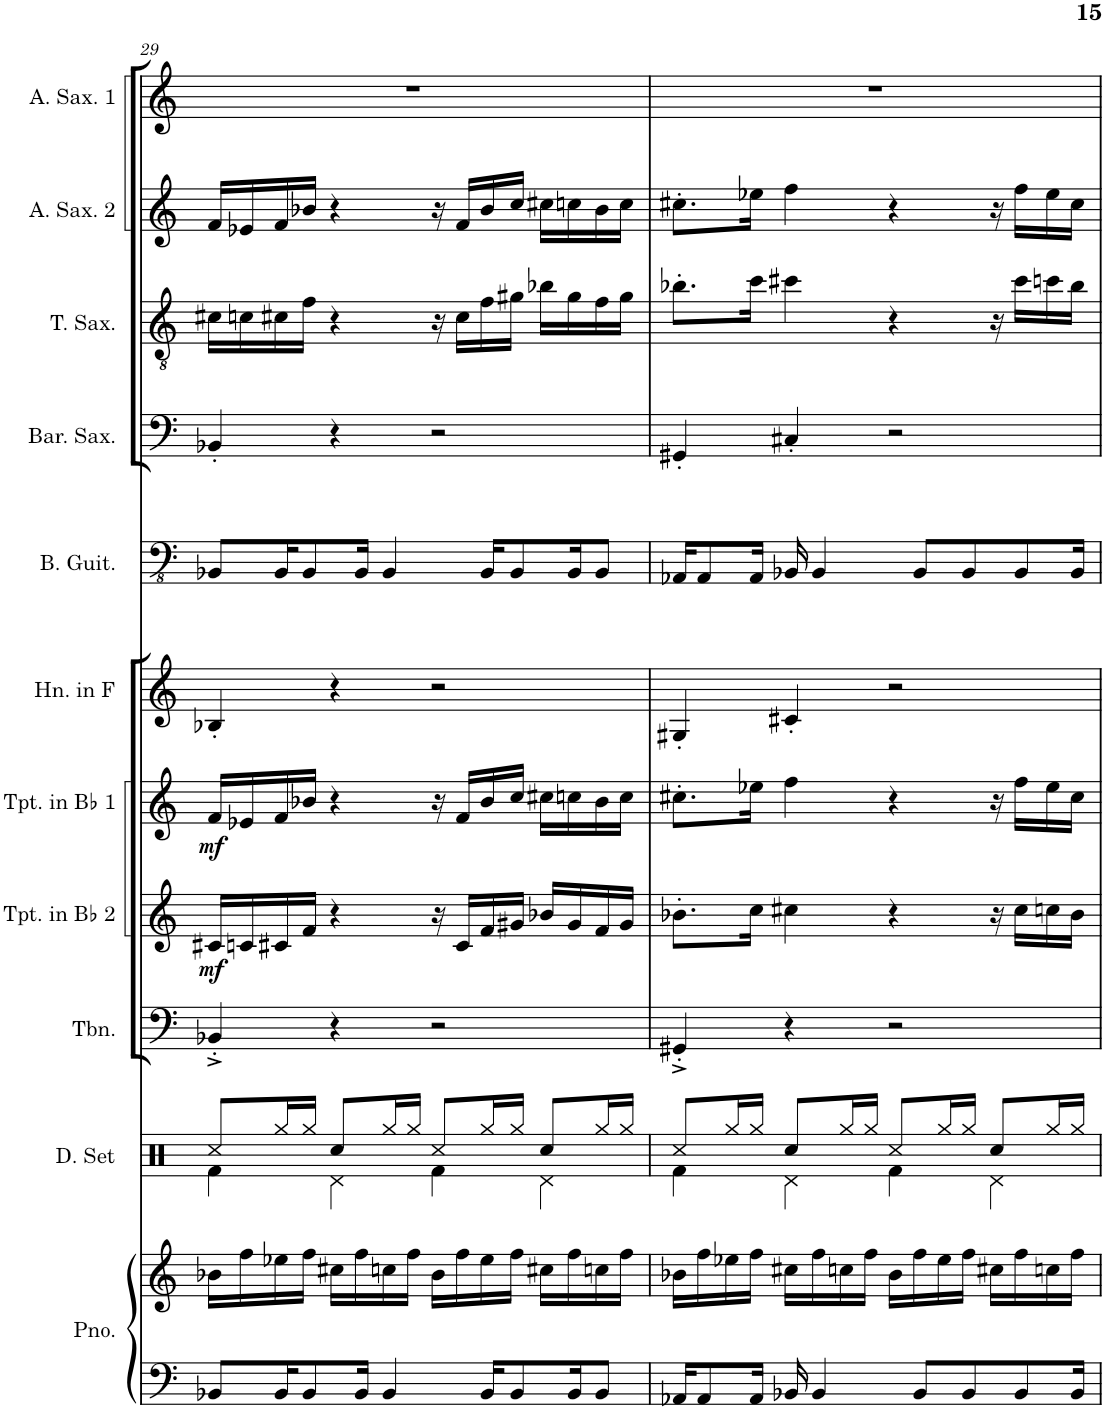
**kern	**kern	**kern	**kern	**kern	**dynam	**kern	**dynam	**kern	**kern	**kern	**kern	**kern	**kern
*part11	*part11	*part10	*part9	*part8	*part8	*part7	*part7	*part6	*part5	*part4	*part3	*part2	*part1
*staff12	*staff11	*staff10	*staff9	*staff8	*staff8	*staff7	*staff7	*staff6	*staff5	*staff4	*staff3	*staff2	*staff1
*I"Piano	*	*I"Drumset	*I"Trombone	*I"Trumpet in Bb 2	*	*I"Trumpet in Bb 1	*	*I"Horn in F	*I"Bass Guitar	*I"Baritone Saxophone	*I"Tenor Saxophone	*I"Alto Saxophone 2	*I"Alto Saxophone 1
*I'Pno.	*	*I'D. Set	*I'Tbn.	*I'Tpt. in Bb 2	*	*I'Tpt. in Bb 1	*	*I'Hn. in F	*I'B. Guit.	*I'Bar. Sax.	*I'T. Sax.	*I'A. Sax. 2	*I'A. Sax. 1
!!LO:PB:g=z
*clefF4	*clefG2	*clefX	*clefF4	*clefG2	*	*clefG2	*	*clefG2	*clefFv4	*clefF4	*clefGv2	*clefG2	*clefG2
*	*	*	*	*Trd1c2	*	*Trd1c2	*	*Trd4c7	*	*Trd12c21	*Trd8c14	*Trd5c9	*Trd5c9
*k[]	*k[]	*k[]	*k[]	*k[]	*	*k[]	*	*k[]	*k[]	*k[]	*k[]	*k[]	*k[]
*M4/4	*M4/4	*M4/4	*M4/4	*M4/4	*	*M4/4	*	*M4/4	*M4/4	*M4/4	*M4/4	*M4/4	*M4/4
=29	=29	=29	=29	=29	=29	=29	=29	=29	=29	=29	=29	=29	=29
*	*	*^	*	*	*	*	*	*	*	*	*	*	*
!	!	!	!	!	!	!LO:DY:b	!	!LO:DY:b	!	!	!	!	!	!
8BB-X/L	16b-X\LL	8Rcc/L	4Rf\	4BB-X'^/	16c#X/LL	mf	16f/LL	mf	4B-X'/	8BBB-X/L	4BB-X'/	16c#X\LL	16f/LL	1r
.	16ff\	.	.	.	16cn/	.	16e-X/	.	.	.	.	16cn\	16e-X/	.
16BB-/K	16ee-X\	16Rgg/L	.	.	16c#X/	.	16f/	.	.	16BBB-/K	.	16c#X\	16f/	.
8BB-/	16ff\JJ	16Rgg/JJ	.	.	16f/JJ	.	16b-X/JJ	.	.	8BBB-/	.	16f\JJ	16b-X/JJ	.
.	16cc#X\LL	8Rcc/L	4Rd\	4r	4r	.	4r	.	4r	.	4r	4r	4r	.
16BB-/Jk	16ff\	.	.	.	.	.	.	.	.	16BBB-/Jk	.	.	.	.
4BB-/	16ccn\	16Rgg/L	.	.	.	.	.	.	.	4BBB-/	.	.	.	.
.	16ff\JJ	16Rgg/JJ	.	.	.	.	.	.	.	.	.	.	.	.
.	16b-\LL	8Rcc/L	4Rf\	2r	16r	.	16r	.	2r	.	2r	16r	16r	.
.	16ff\	.	.	.	16c#/LL	.	16f/LL	.	.	.	.	16c#\LL	16f/LL	.
16BB-/KL	16ee-\	16Rgg/L	.	.	16f/	.	16b-/	.	.	16BBB-/KL	.	16f\	16b-/	.
8BB-/	16ff\JJ	16Rgg/JJ	.	.	16g#X/JJ	.	16cc/JJ	.	.	8BBB-/	.	16g#X\JJ	16cc/JJ	.
.	16cc#X\LL	8Rcc/L	4Rd\	.	16b-X/LL	.	16cc#X\LL	.	.	.	.	16b-X\LL	16cc#X\LL	.
16BB-/K	16ff\	.	.	.	16g#/	.	16ccn\	.	.	16BBB-/K	.	16g#\	16ccn\	.
8BB-/J	16ccn\	16Rgg/L	.	.	16f/	.	16b-\	.	.	8BBB-/J	.	16f\	16b-\	.
.	16ff\JJ	16Rgg/JJ	.	.	16g#/JJ	.	16cc\JJ	.	.	.	.	16g#\JJ	16cc\JJ	.
=30	=30	=30	=30	=30	=30	=30	=30	=30	=30	=30	=30	=30	=30	=30
16AA-X/KL	16b-X\LL	8Rcc/L	4Rf\	4GG#X'^/	8.b-X'\L	.	8.cc#X'\L	.	4G#X'/	16AAA-X/KL	4GG#X'/	8.b-X'\L	8.cc#X'\L	1r
8AA-/	16ff\	.	.	.	.	.	.	.	.	8AAA-/	.	.	.	.
.	16ee-X\	16Rgg/L	.	.	.	.	.	.	.	.	.	.	.	.
16AA-/Jk	16ff\JJ	16Rgg/JJ	.	.	16cc\Jk	.	16ee-X\Jk	.	.	16AAA-/Jk	.	16cc\Jk	16ee-X\Jk	.
16BB-X/	16cc#X\LL	8Rcc/L	4Rd\	4r	4cc#X\	.	4ff\	.	4c#X'/	16BBB-X/	4C#X'/	4cc#X\	4ff\	.
4BB-/	16ff\	.	.	.	.	.	.	.	.	4BBB-/	.	.	.	.
.	16ccn\	16Rgg/L	.	.	.	.	.	.	.	.	.	.	.	.
.	16ff\JJ	16Rgg/JJ	.	.	.	.	.	.	.	.	.	.	.	.
.	16b-\LL	8Rcc/L	4Rf\	2r	4r	.	4r	.	2r	.	2r	4r	4r	.
8BB-/L	16ff\	.	.	.	.	.	.	.	.	8BBB-/L	.	.	.	.
.	16ee-\	16Rgg/L	.	.	.	.	.	.	.	.	.	.	.	.
8BB-/	16ff\JJ	16Rgg/JJ	.	.	.	.	.	.	.	8BBB-/	.	.	.	.
.	16cc#X\LL	8Rcc/L	4Rd\	.	16r	.	16r	.	.	.	.	16r	16r	.
8BB-/	16ff\	.	.	.	16cc#\LL	.	16ff\LL	.	.	8BBB-/	.	16cc#\LL	16ff\LL	.
.	16ccn\	16Rgg/L	.	.	16ccn\	.	16ee-\	.	.	.	.	16ccn\	16ee-\	.
16BB-/Jk	16ff\JJ	16Rgg/JJ	.	.	16b-\JJ	.	16cc#\JJ	.	.	16BBB-/Jk	.	16b-\JJ	16cc#\JJ	.
*	*	*v	*v	*	*	*	*	*	*	*	*	*	*	*
=	=	=	=	=	=	=	=	=	=	=	=	=	=
*-	*-	*-	*-	*-	*-	*-	*-	*-	*-	*-	*-	*-	*-
